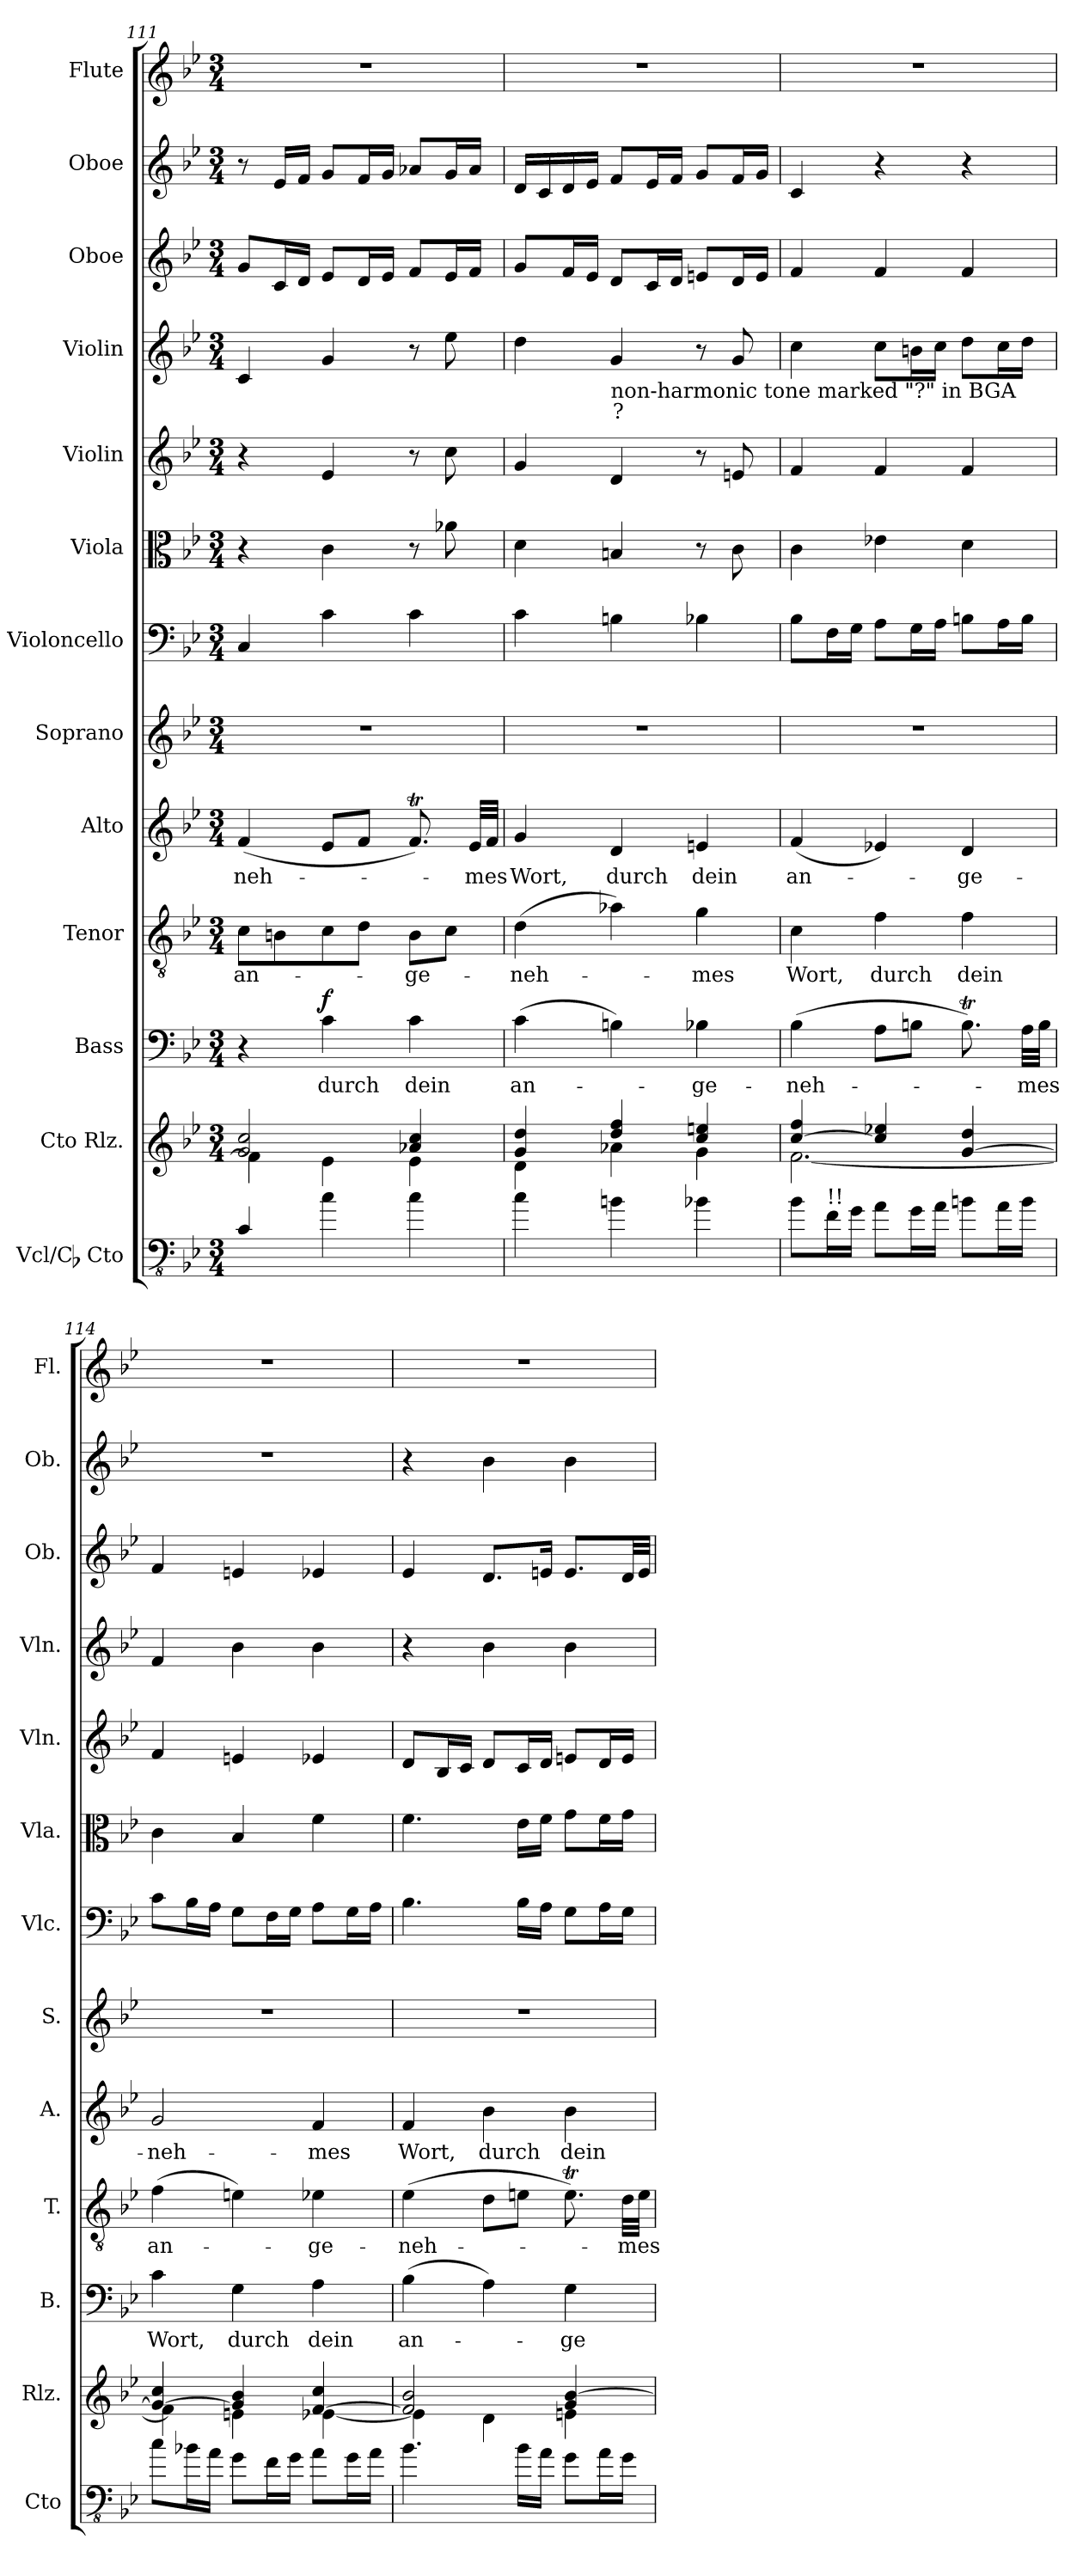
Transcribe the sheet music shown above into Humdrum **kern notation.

**kern	**kern	**kern	**text	**dynam	**kern	**text	**kern	**text	**kern	**kern	**kern	**kern	**kern	**text	**kern	**kern	**kern
*part13	*part12	*part11	*part11	*part11	*part10	*part10	*part9	*part9	*part8	*part7	*part6	*part5	*part4	*part4	*part3	*part2	*part1
*staff13	*staff12	*staff11	*staff11	*staff11	*staff10	*staff10	*staff9	*staff9	*staff8	*staff7	*staff6	*staff5	*staff4	*staff4	*staff3	*staff2	*staff1
*I"Vcl/Cb Cto	*I"Cto Rlz.	*I"Bass	*	*	*I"Tenor	*	*I"Alto	*	*I"Soprano	*I"Violoncello	*I"Viola	*I"Violin	*I"Violin	*	*I"Oboe	*I"Oboe	*I"Flute
*I'Cto	*I'Rlz.	*I'B.	*	*	*I'T.	*	*I'A.	*	*I'S.	*I'Vlc.	*I'Vla.	*I'Vln.	*I'Vln.	*	*I'Ob.	*I'Ob.	*I'Fl.
*clefFv4	*clefG2	*clefF4	*	*	*clefGv2	*	*clefG2	*	*clefG2	*clefF4	*clefC3	*clefG2	*clefG2	*	*clefG2	*clefG2	*clefG2
*ITrd7c12	*	*	*	*	*	*	*	*	*	*	*	*	*	*	*	*	*
*k[b-e-]	*k[b-e-]	*k[b-e-]	*	*	*k[b-e-]	*	*k[b-e-]	*	*k[b-e-]	*k[b-e-]	*k[b-e-]	*k[b-e-]	*k[b-e-]	*	*k[b-e-]	*k[b-e-]	*k[b-e-]
*M3/4	*M3/4	*M3/4	*	*	*M3/4	*	*M3/4	*	*M3/4	*M3/4	*M3/4	*M3/4	*M3/4	*	*M3/4	*M3/4	*M3/4
=111	=111	=111	=111	=111	=111	=111	=111	=111	=111	=111	=111	=111	=111	=111	=111	=111	=111
*	*^	*	*	*	*	*	*	*	*	*	*	*	*	*	*	*	*
4CC/	2g/ 2cc/	4f\]	4r	.	.	8c\L	an-	(4f/	-neh-	2.r	4C/	4r	4r	4c/	.	8g/L	8r	2.r
.	.	.	.	.	.	8Bn\	.	.	.	.	.	.	.	.	.	16c/L	16e-/LL	.
.	.	.	.	.	.	.	.	.	.	.	.	.	.	.	.	16d/JJ	16f/JJ	.
!	!	!	!	!	!LO:DY:b	!	!	!	!	!	!	!	!	!	!	!	!	!
4C\	.	4e-\	4c\	durch	f	8c\	.	8e-/L	.	.	4c\	4c\	4e-/	4g/	.	8e-/L	8g/L	.
.	.	.	.	.	.	8d\J	.	8f/J	.	.	.	.	.	.	.	16d/L	16f/L	.
.	.	.	.	.	.	.	.	.	.	.	.	.	.	.	.	16e-/JJ	16g/JJ	.
4C\	4a-X/ 4cc/	4e-\	4c\	dein	.	8B\L	-ge-	8.fT/)	.	.	4c\	8r	8r	8r	.	8f/L	8a-X/L	.
.	.	.	.	.	.	8c\J	.	.	.	.	.	8a-X\	8cc\	8ee-\	.	16e-/L	16g/L	.
.	.	.	.	.	.	.	.	32e-/LLL	-mes	.	.	.	.	.	.	16f/JJ	16a-/JJ	.
.	.	.	.	.	.	.	.	32f/JJJ	.	.	.	.	.	.	.	.	.	.
=112	=112	=112	=112	=112	=112	=112	=112	=112	=112	=112	=112	=112	=112	=112	=112	=112	=112	=112
4C\	4g/ 4dd/	4d\	(4c\	an-	.	(4d\	neh-	4g/	Wort,	2.r	4c\	4d\	4g/	4dd\	.	8g/L	16d/LL	2.r
.	.	.	.	.	.	.	.	.	.	.	.	.	.	.	.	.	16c/	.
.	.	.	.	.	.	.	.	.	.	.	.	.	.	.	.	16f/L	16d/	.
.	.	.	.	.	.	.	.	.	.	.	.	.	.	.	.	16e-/JJ	16e-/JJ	.
!	!	!	!	!	!	!	!	!	!	!	!	!	!	!LO:TX:b:t=non-harmonic tone marked "?" in BGA	!	!	!	!
4BBn\	4dd/ 4ff/	4a-X\	4Bn\)	.	.	4a-X\)	.	4d/	durch	.	4Bn\	4Bn/	4d/	4g/	?	8d/L	8f/L	.
.	.	.	.	.	.	.	.	.	.	.	.	.	.	.	.	16c/L	16e-/L	.
.	.	.	.	.	.	.	.	.	.	.	.	.	.	.	.	16d/JJ	16f/JJ	.
4BB-X\	4cc/ 4een/	4g\	4B-X\	-ge-	.	4g\	-mes	4en/	dein	.	4B-X\	8r	8r	8r	.	8en/L	8g/L	.
.	.	.	.	.	.	.	.	.	.	.	.	8c\	8en/	8g/	.	16d/L	16f/L	.
.	.	.	.	.	.	.	.	.	.	.	.	.	.	.	.	16e/JJ	16g/JJ	.
!!LO:PB:g=z
=113	=113	=113	=113	=113	=113	=113	=113	=113	=113	=113	=113	=113	=113	=113	=113	=113	=113	=113
8BB-\L	[4cc/ 4ff/	[2.f\	(4B-\	-neh-	.	4c\	Wort,	(4f/	an-	2.r	8B-\L	4c\	4f/	4cc\	.	4f/	4c/	2.r
!LO:TX:a:t=!!	!	!	!	!	!	!	!	!	!	!	!	!	!	!	!	!	!	!
16FF\L	.	.	.	.	.	.	.	.	.	.	16F\L	.	.	.	.	.	.	.
16GG\JJ	.	.	.	.	.	.	.	.	.	.	16G\JJ	.	.	.	.	.	.	.
8AA\L	4cc/] 4ee-X/	.	8A\L	.	.	4f\	durch	4e-X/)	.	.	8A\L	4e-X\	4f/	8cc\L	.	4f/	4r	.
16GG\L	.	.	8Bn\J	.	.	.	.	.	.	.	16G\L	.	.	16bn\L	.	.	.	.
16AA\JJ	.	.	.	.	.	.	.	.	.	.	16A\JJ	.	.	16cc\JJ	.	.	.	.
8BBn\L	[4g/ 4dd/	.	8.Bt\)	.	.	4f\	dein	4d/	-ge-	.	8Bn\L	4d\	4f/	8dd\L	.	4f/	4r	.
16AA\L	.	.	.	.	.	.	.	.	.	.	16A\L	.	.	16cc\L	.	.	.	.
16BB\JJ	.	.	32A\LLL	mes	.	.	.	.	.	.	16B\JJ	.	.	16dd\JJ	.	.	.	.
.	.	.	32B\JJJ	.	.	.	.	.	.	.	.	.	.	.	.	.	.	.
=114	=114	=114	=114	=114	=114	=114	=114	=114	=114	=114	=114	=114	=114	=114	=114	=114	=114	=114
8C\L	4g/_ 4cc/	4f\]	4c\	Wort,	.	(4f\	an-	2g/	-neh-	2.r	8c\L	4c\	4f/	4f/	.	4f/	2.r	2.r
16BB-X\L	.	.	.	.	.	.	.	.	.	.	16B-\L	.	.	.	.	.	.	.
16AA\JJ	.	.	.	.	.	.	.	.	.	.	16A\JJ	.	.	.	.	.	.	.
8GG\L	4g/] 4b-/	4en\	4G\	durch	.	4en\)	.	.	.	.	8G\L	4B-/	4en/	4b-\	.	4en/	.	.
16FF\L	.	.	.	.	.	.	.	.	.	.	16F\L	.	.	.	.	.	.	.
16GG\JJ	.	.	.	.	.	.	.	.	.	.	16G\JJ	.	.	.	.	.	.	.
8AA\L	[4f/ 4cc/	[4e-X\	4A\	dein	.	4e-X\	-ge-	4f/	-mes	.	8A\L	4f\	4e-X/	4b-\	.	4e-X/	.	.
16GG\L	.	.	.	.	.	.	.	.	.	.	16G\L	.	.	.	.	.	.	.
16AA\JJ	.	.	.	.	.	.	.	.	.	.	16A\JJ	.	.	.	.	.	.	.
=115	=115	=115	=115	=115	=115	=115	=115	=115	=115	=115	=115	=115	=115	=115	=115	=115	=115	=115
4.BB-\	2f/] 2b-/	4e-\]	(4B-\	an-	.	(4e-\	-neh-	4f/	Wort,	2.r	4.B-\	4.f\	8d/L	4r	.	4e-/	4r	2.r
.	.	.	.	.	.	.	.	.	.	.	.	.	16B-/L	.	.	.	.	.
.	.	.	.	.	.	.	.	.	.	.	.	.	16c/JJ	.	.	.	.	.
.	.	4d\	4A\)	.	.	8d\L	.	4b-\	durch	.	.	.	8d/L	4b-\	.	8.d/L	4b-\	.
16BB-\LL	.	.	.	.	.	8en\J	.	.	.	.	16B-\LL	16e-\LL	16c/L	.	.	.	.	.
16AA\JJ	.	.	.	.	.	.	.	.	.	.	16A\JJ	16f\JJ	16d/JJ	.	.	16en/Jk	.	.
8GG\L	4g/ [4b-/	4en\	4G\	-ge-	.	8.et\)	.	4b-\	dein	.	8G\L	8g\L	8en/L	4b-\	.	8.e/L	4b-\	.
16AA\L	.	.	.	.	.	.	.	.	.	.	16A\L	16f\L	16d/L	.	.	.	.	.
16GG\JJ	.	.	.	.	.	32d\LLL	mes	.	.	.	16G\JJ	16g\JJ	16e/JJ	.	.	32d/LL	.	.
.	.	.	.	.	.	32e\JJJ	.	.	.	.	.	.	.	.	.	32e/JJJ	.	.
*	*v	*v	*	*	*	*	*	*	*	*	*	*	*	*	*	*	*	*
=	=	=	=	=	=	=	=	=	=	=	=	=	=	=	=	=	=
*-	*-	*-	*-	*-	*-	*-	*-	*-	*-	*-	*-	*-	*-	*-	*-	*-	*-
